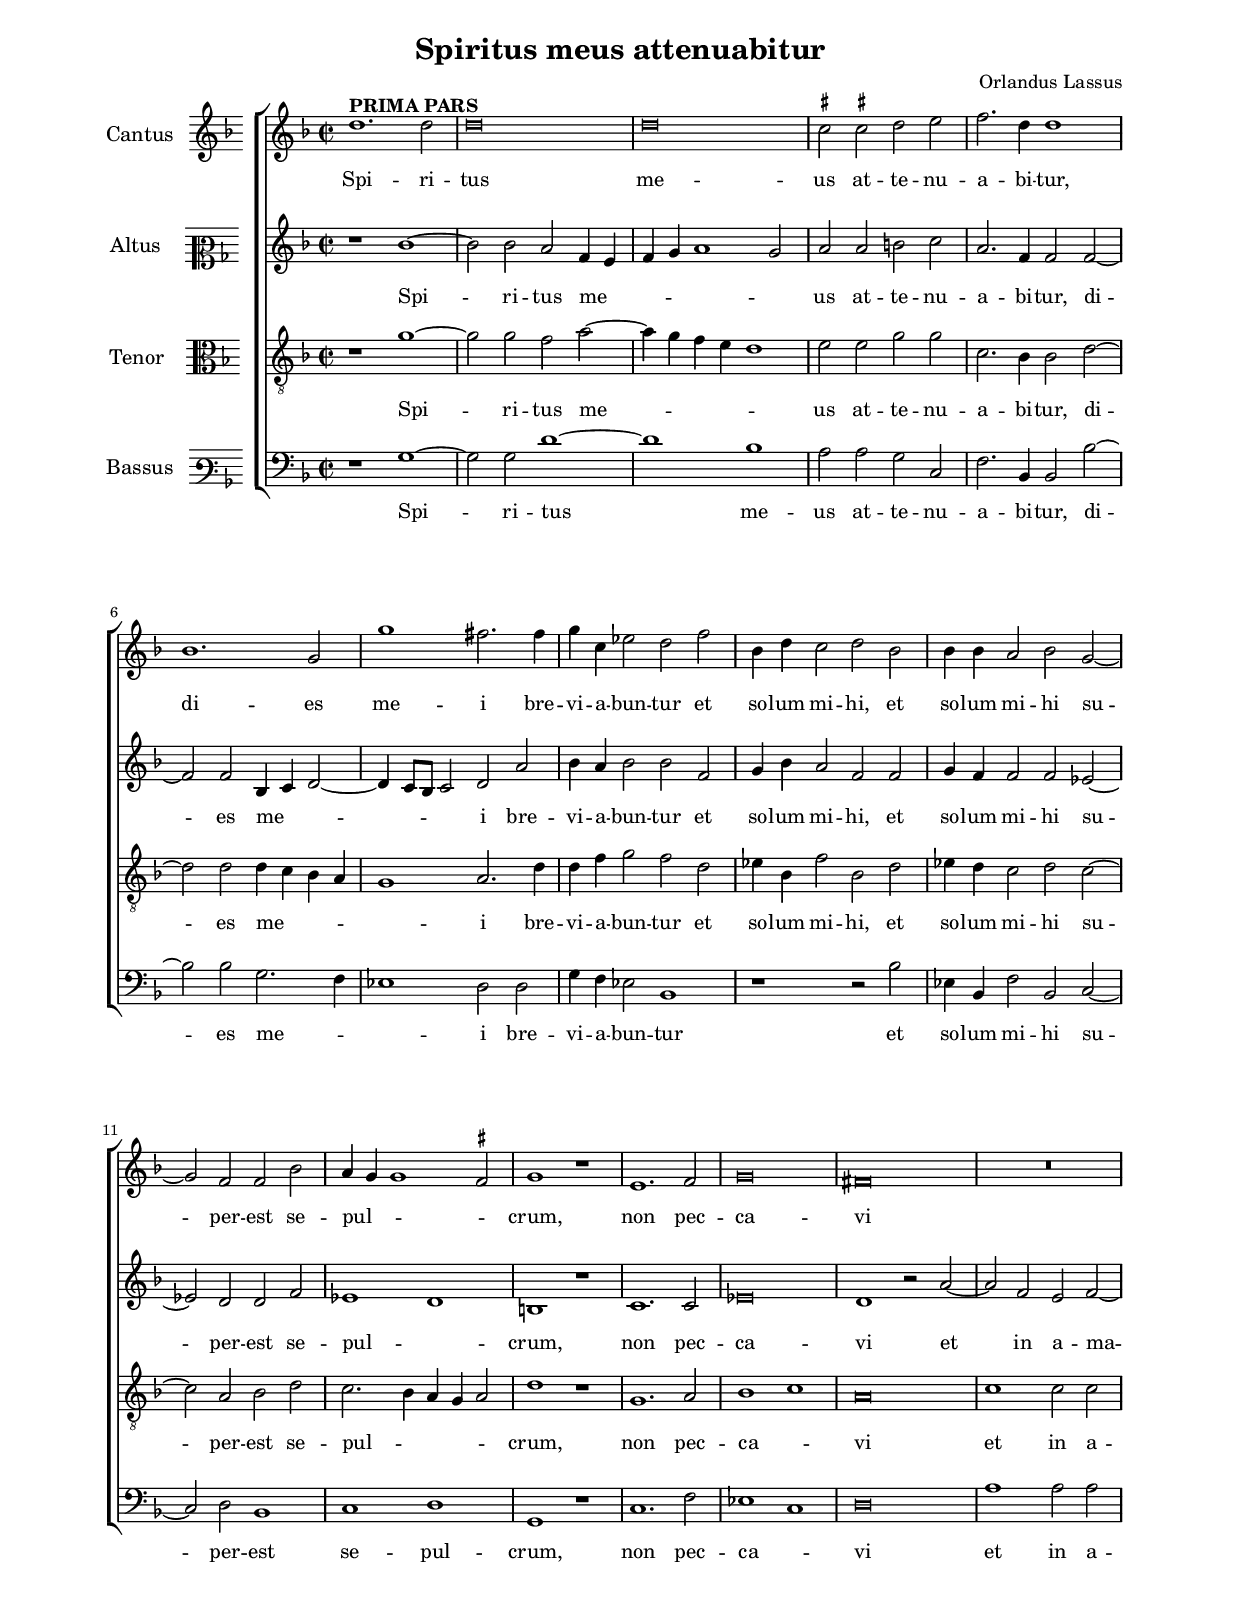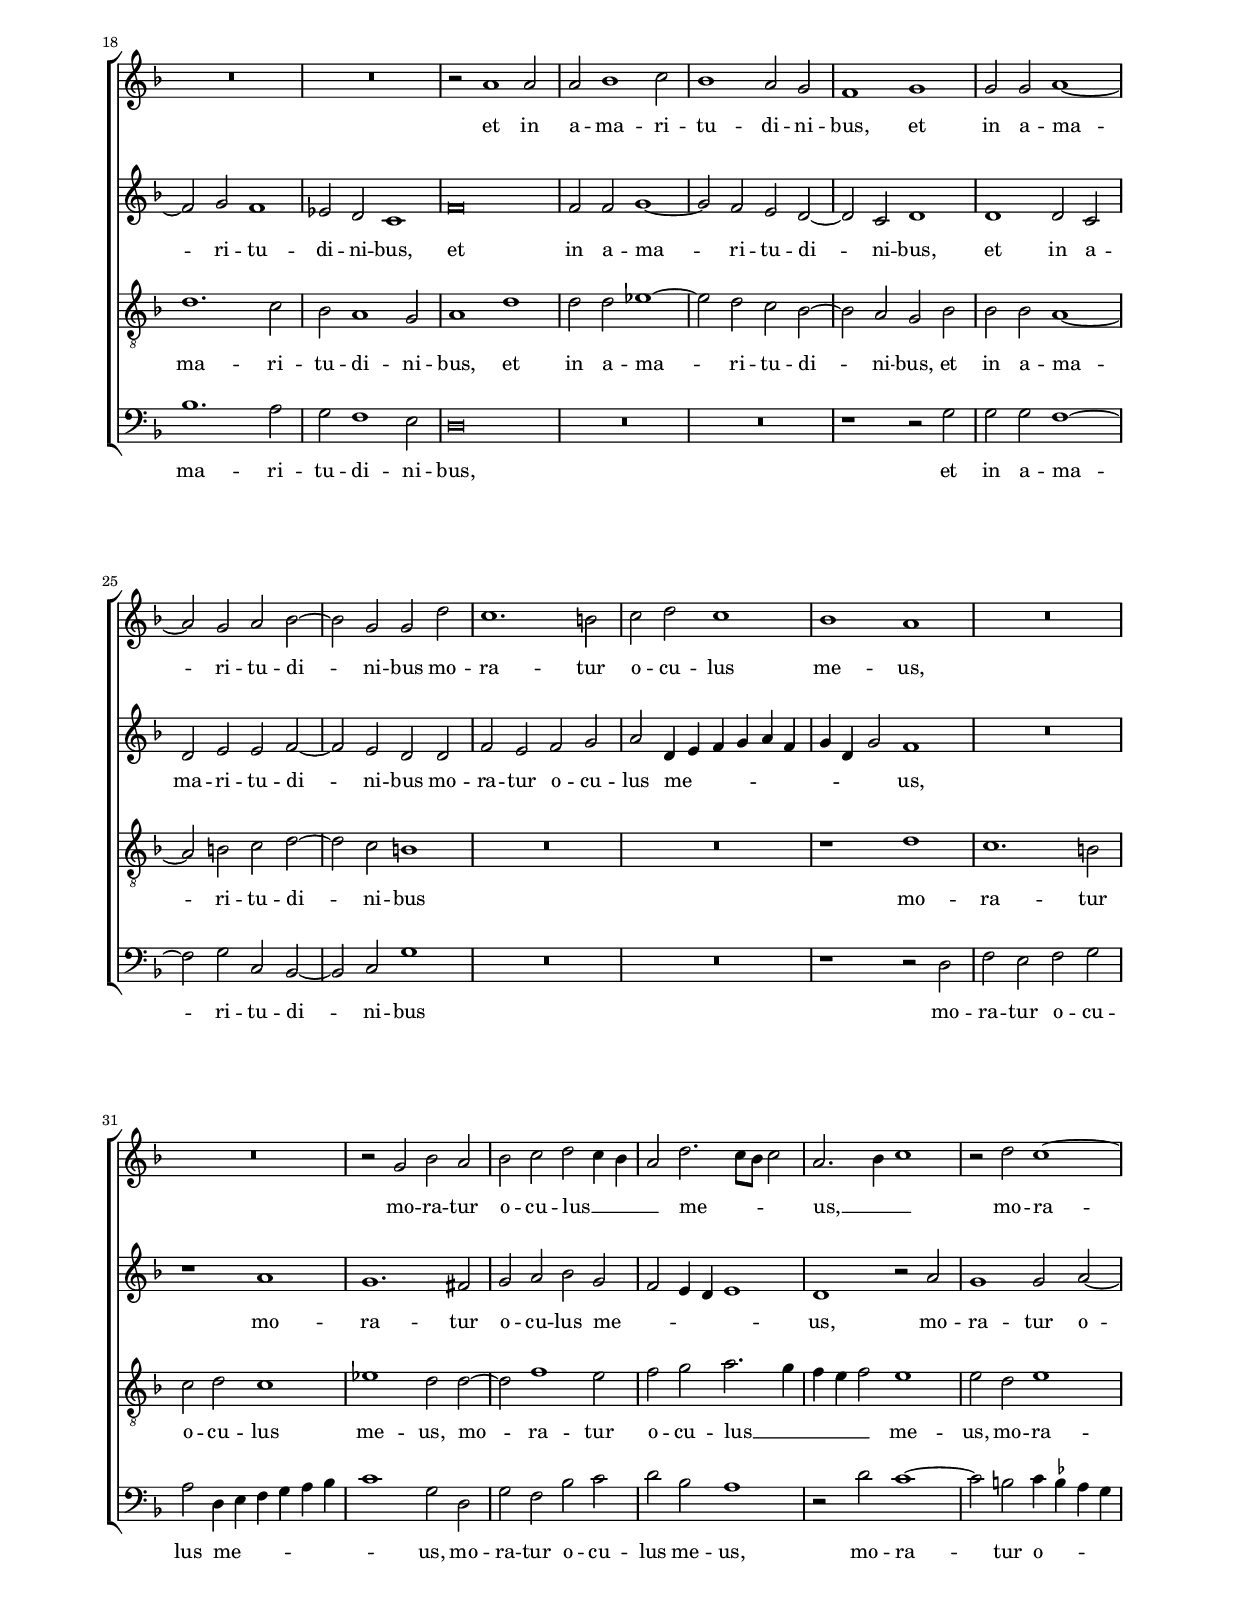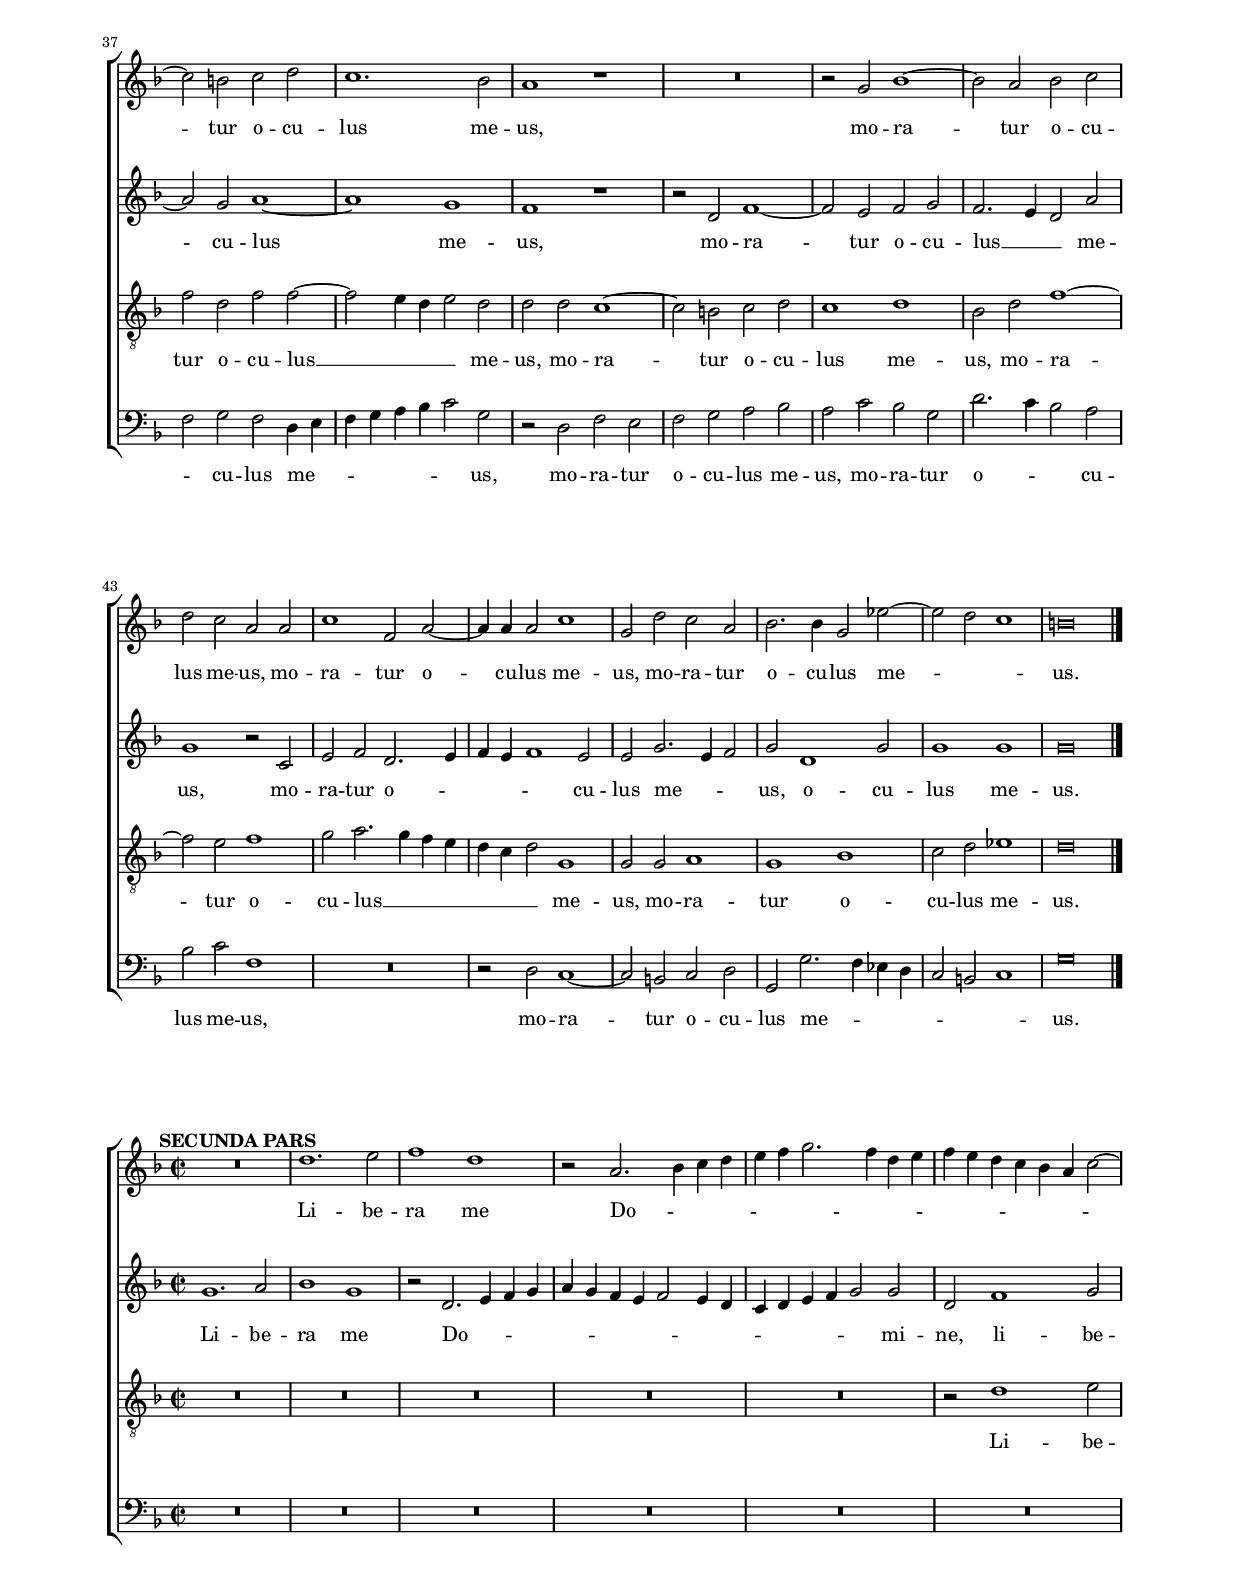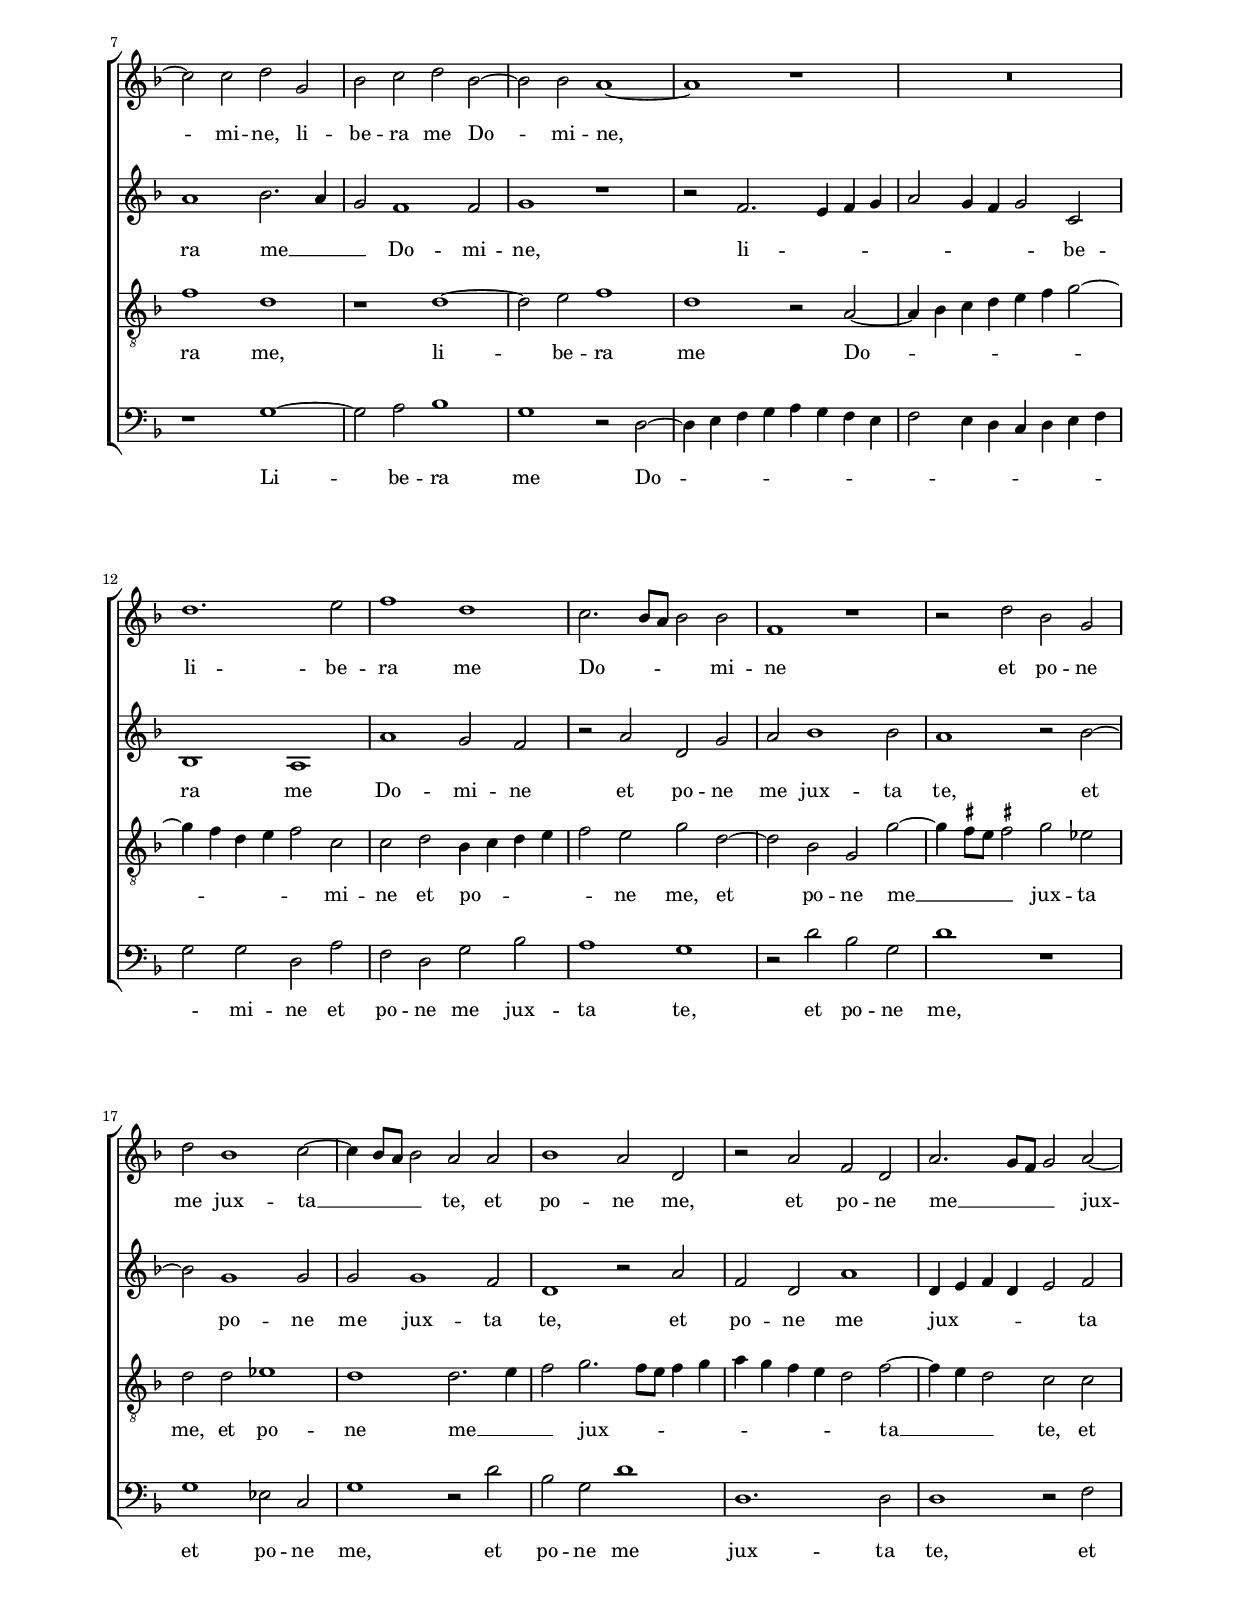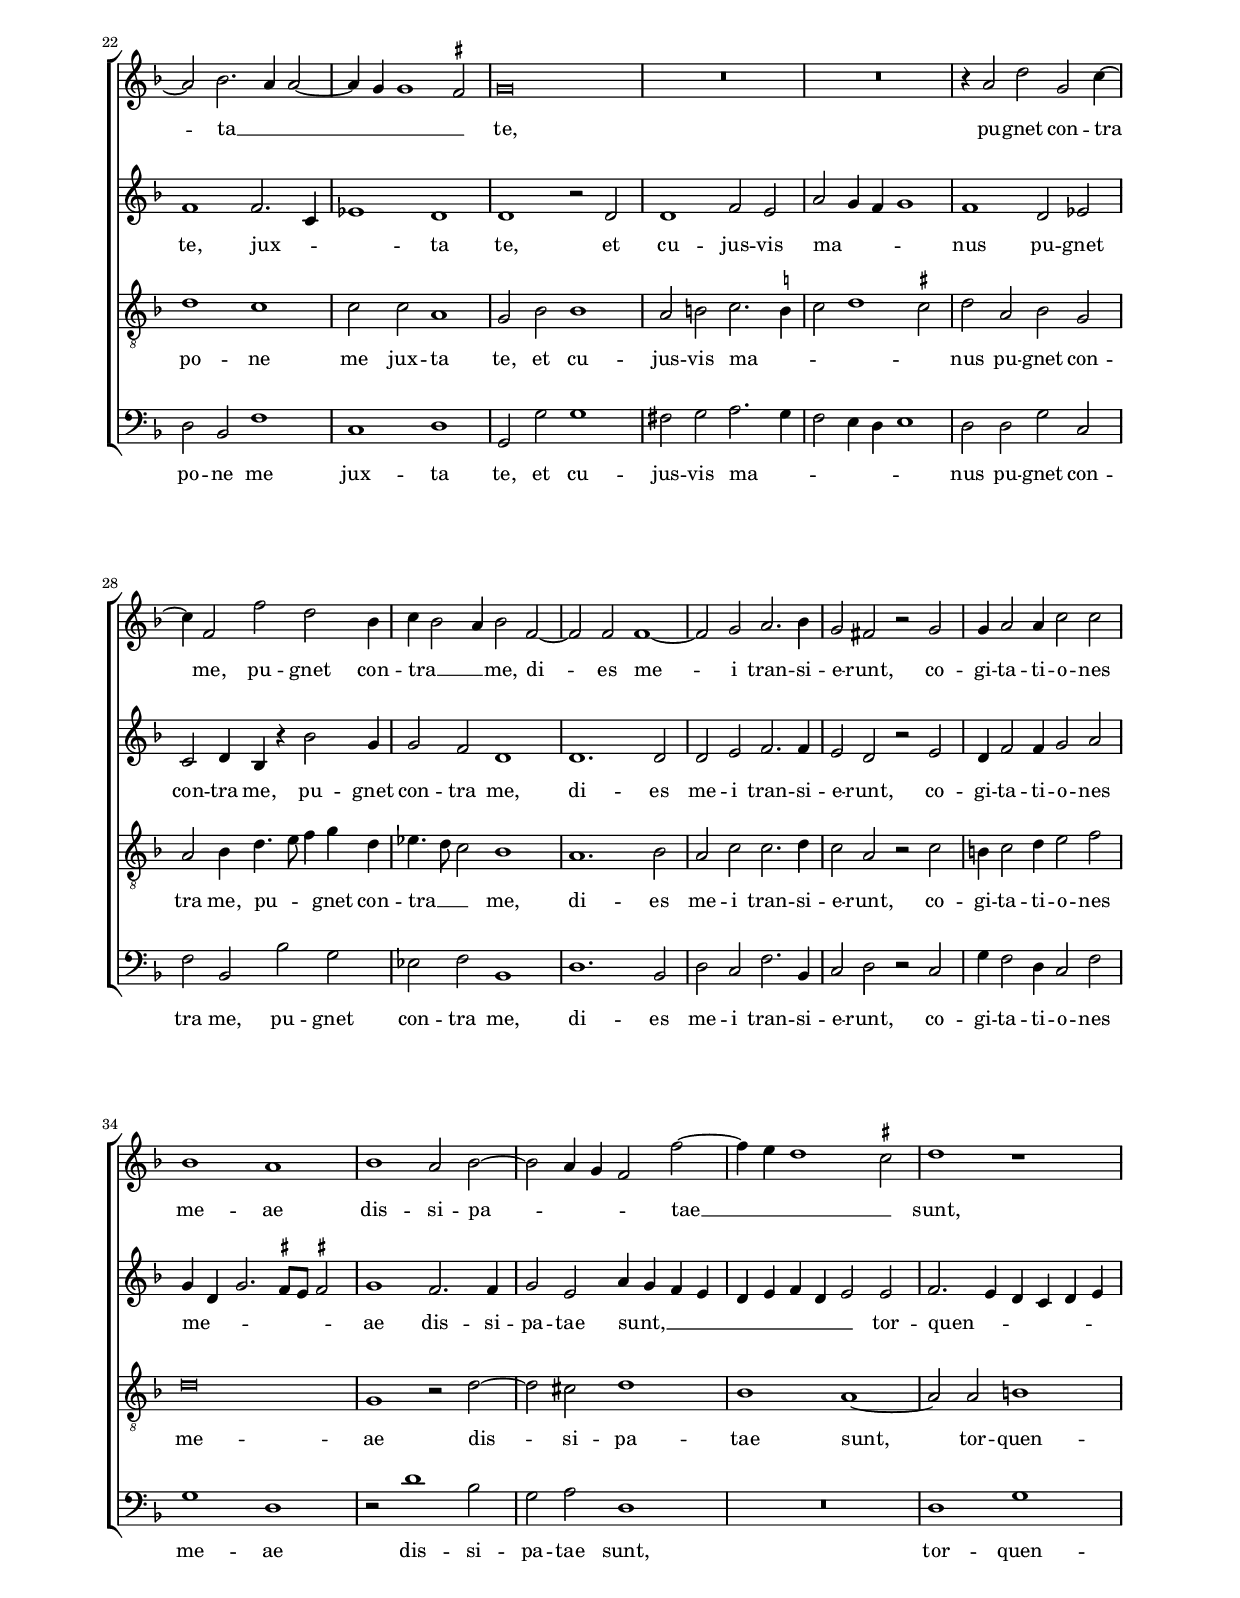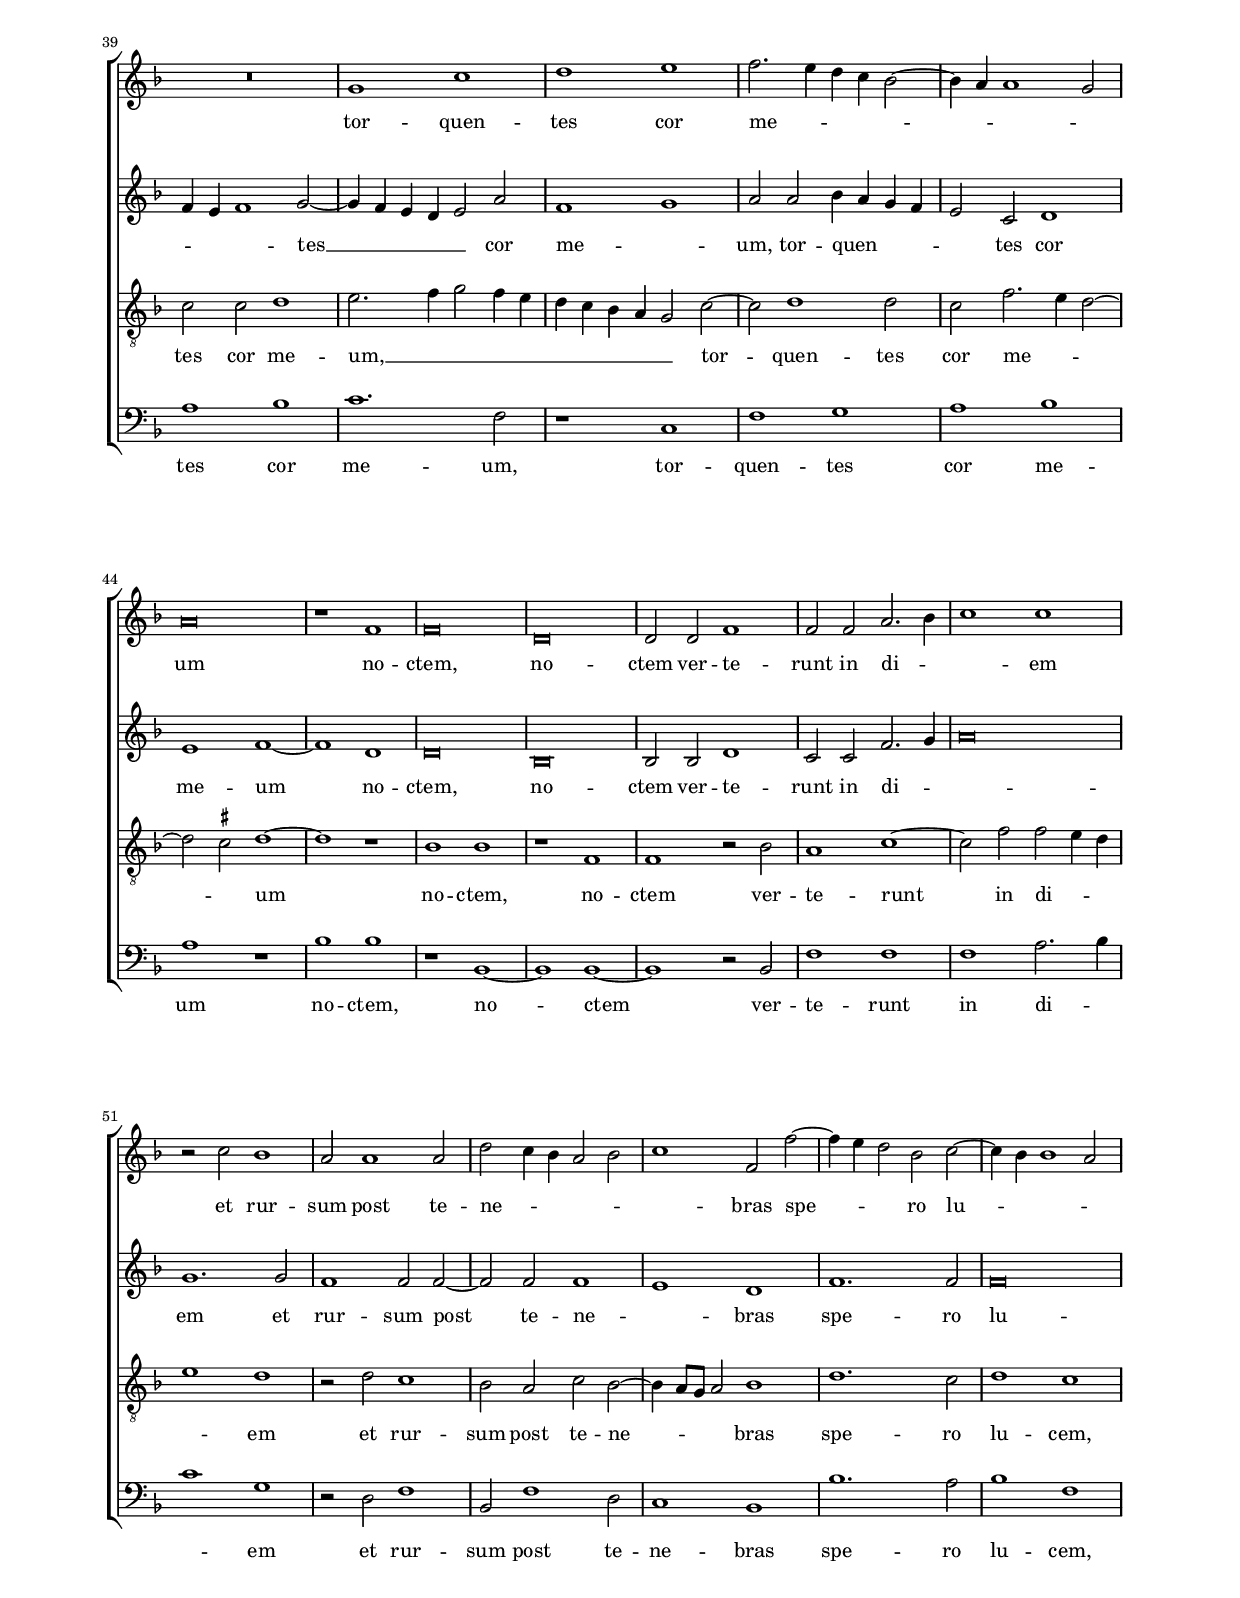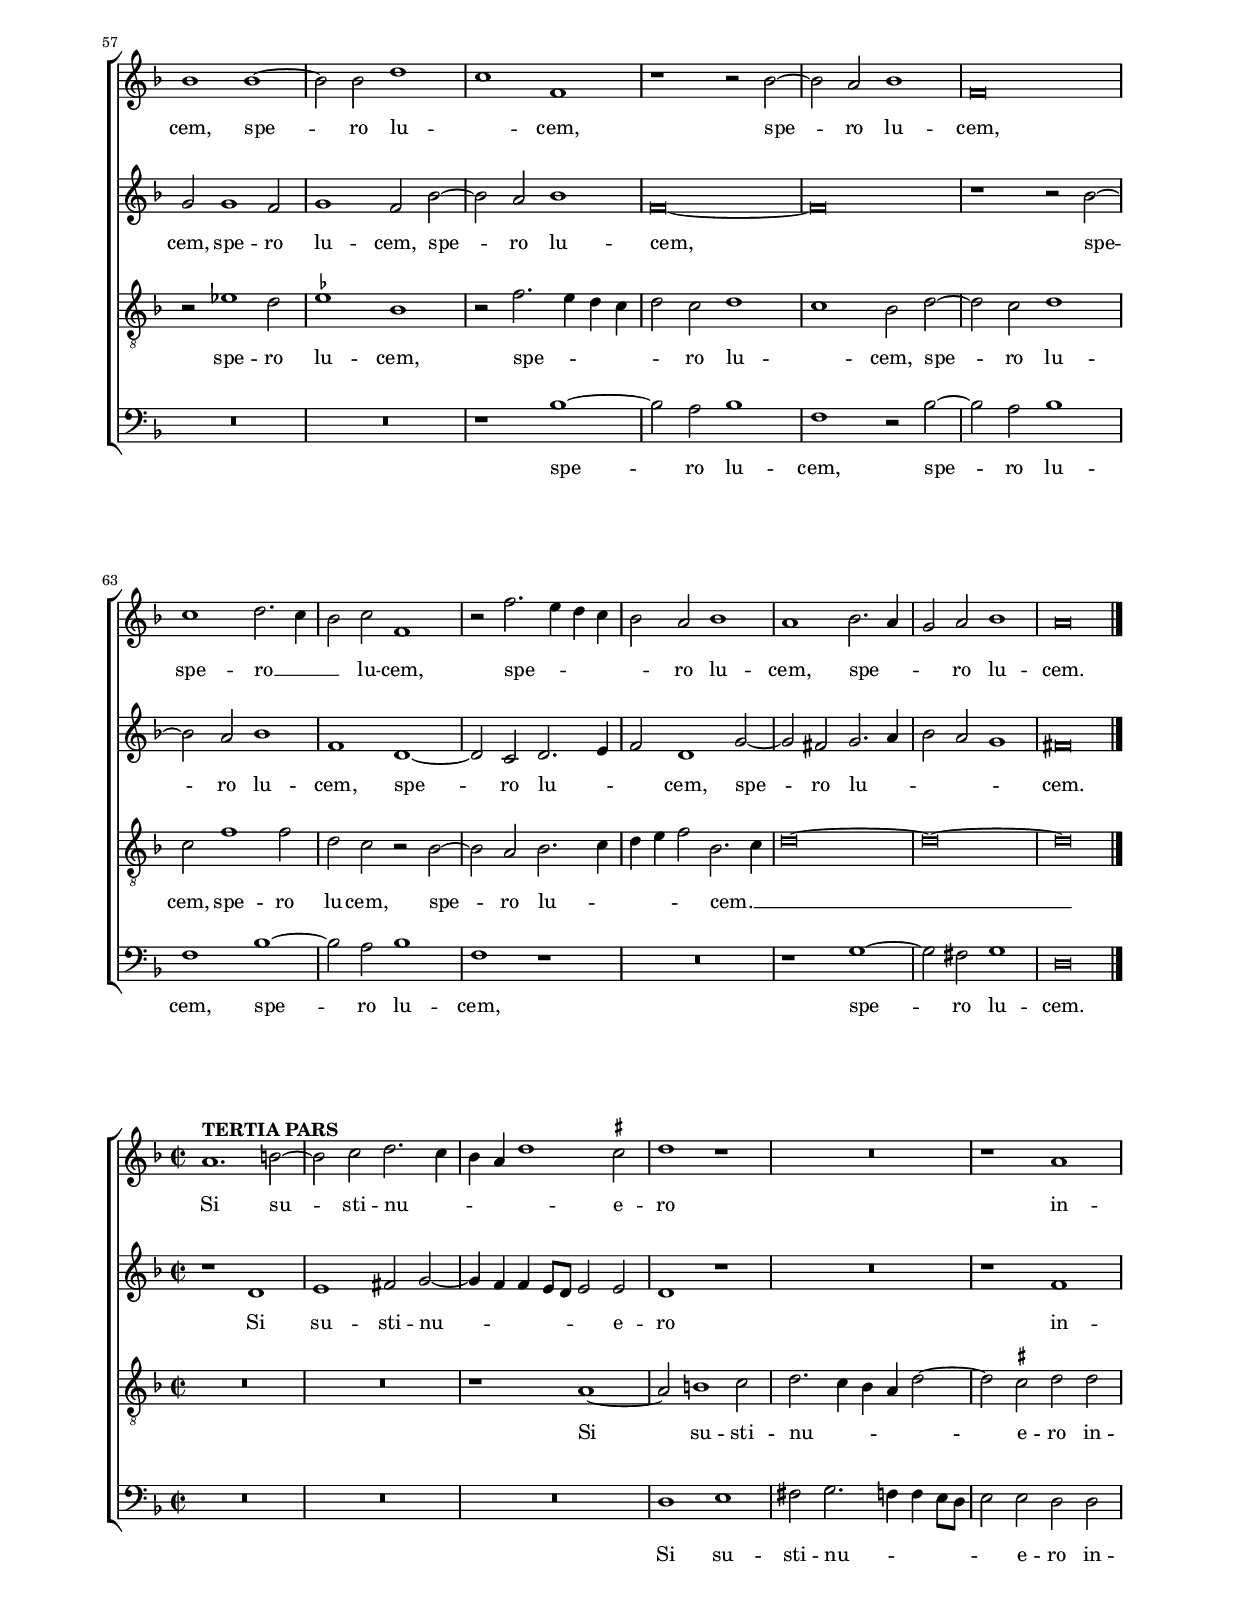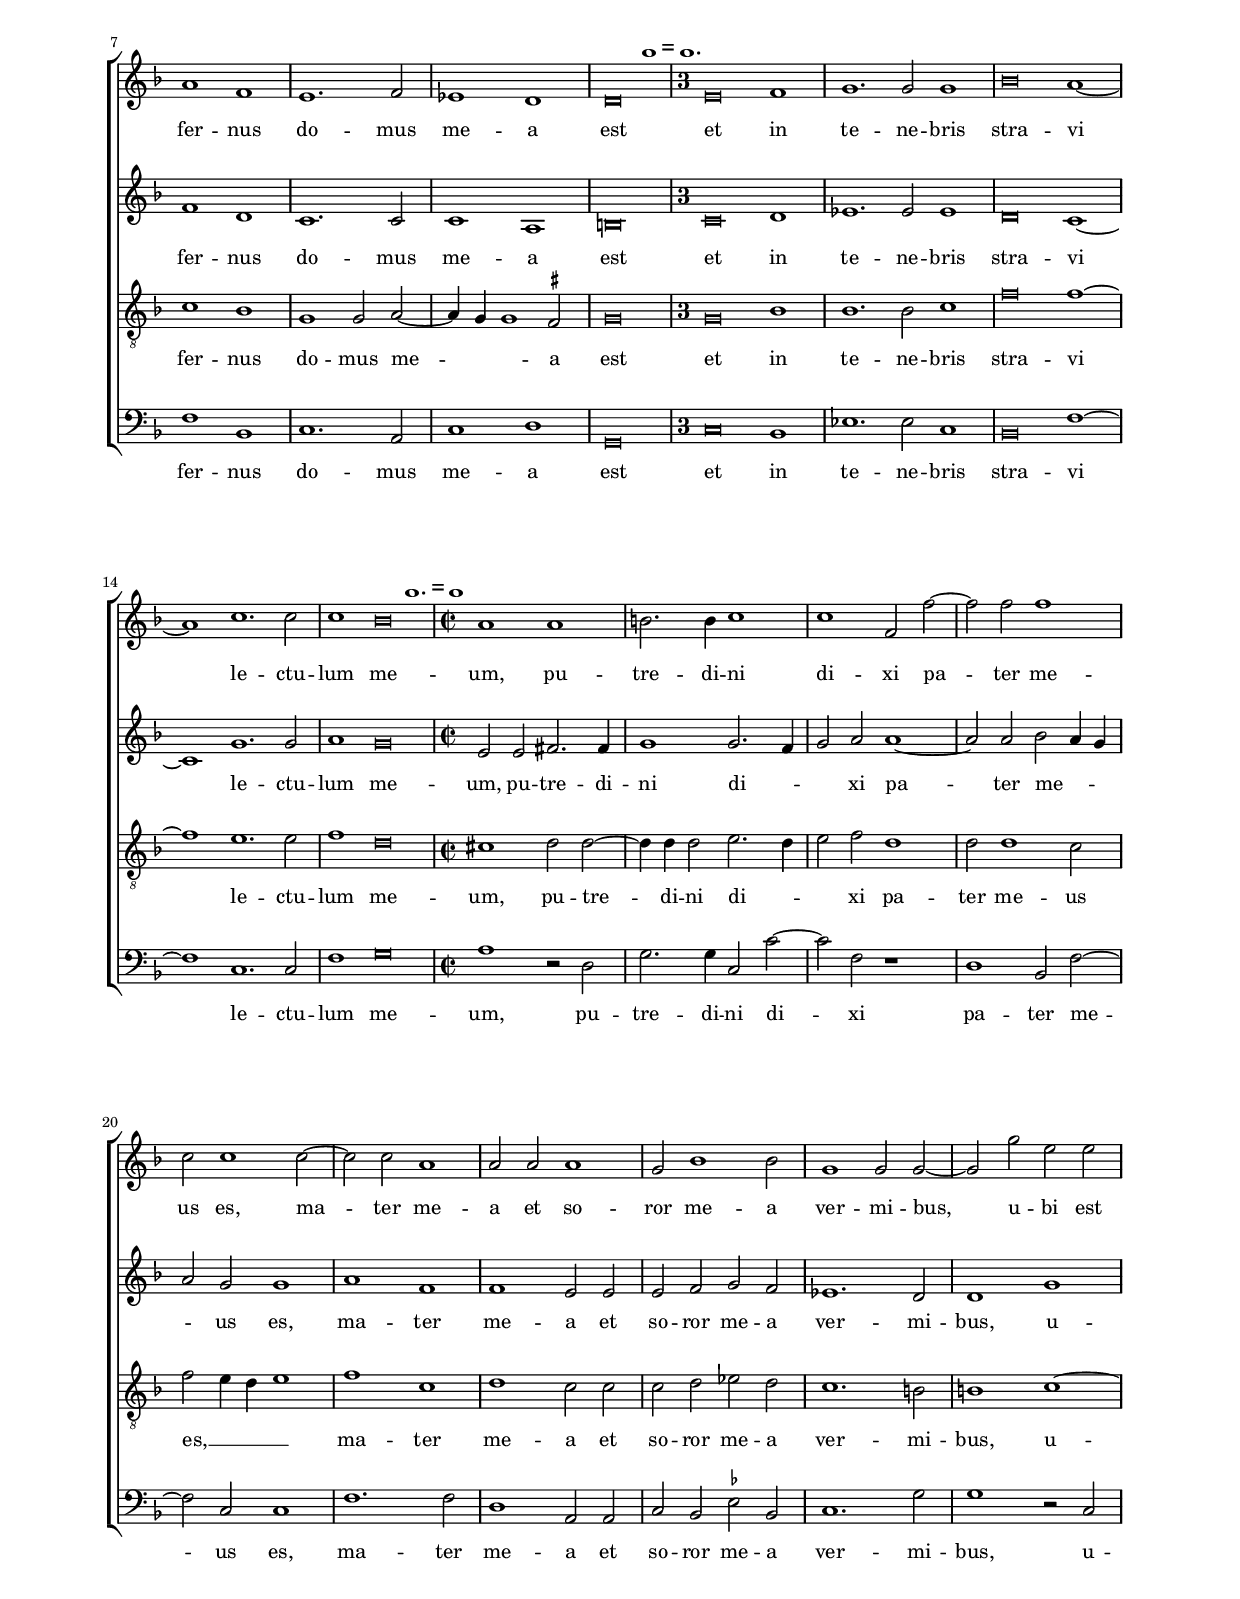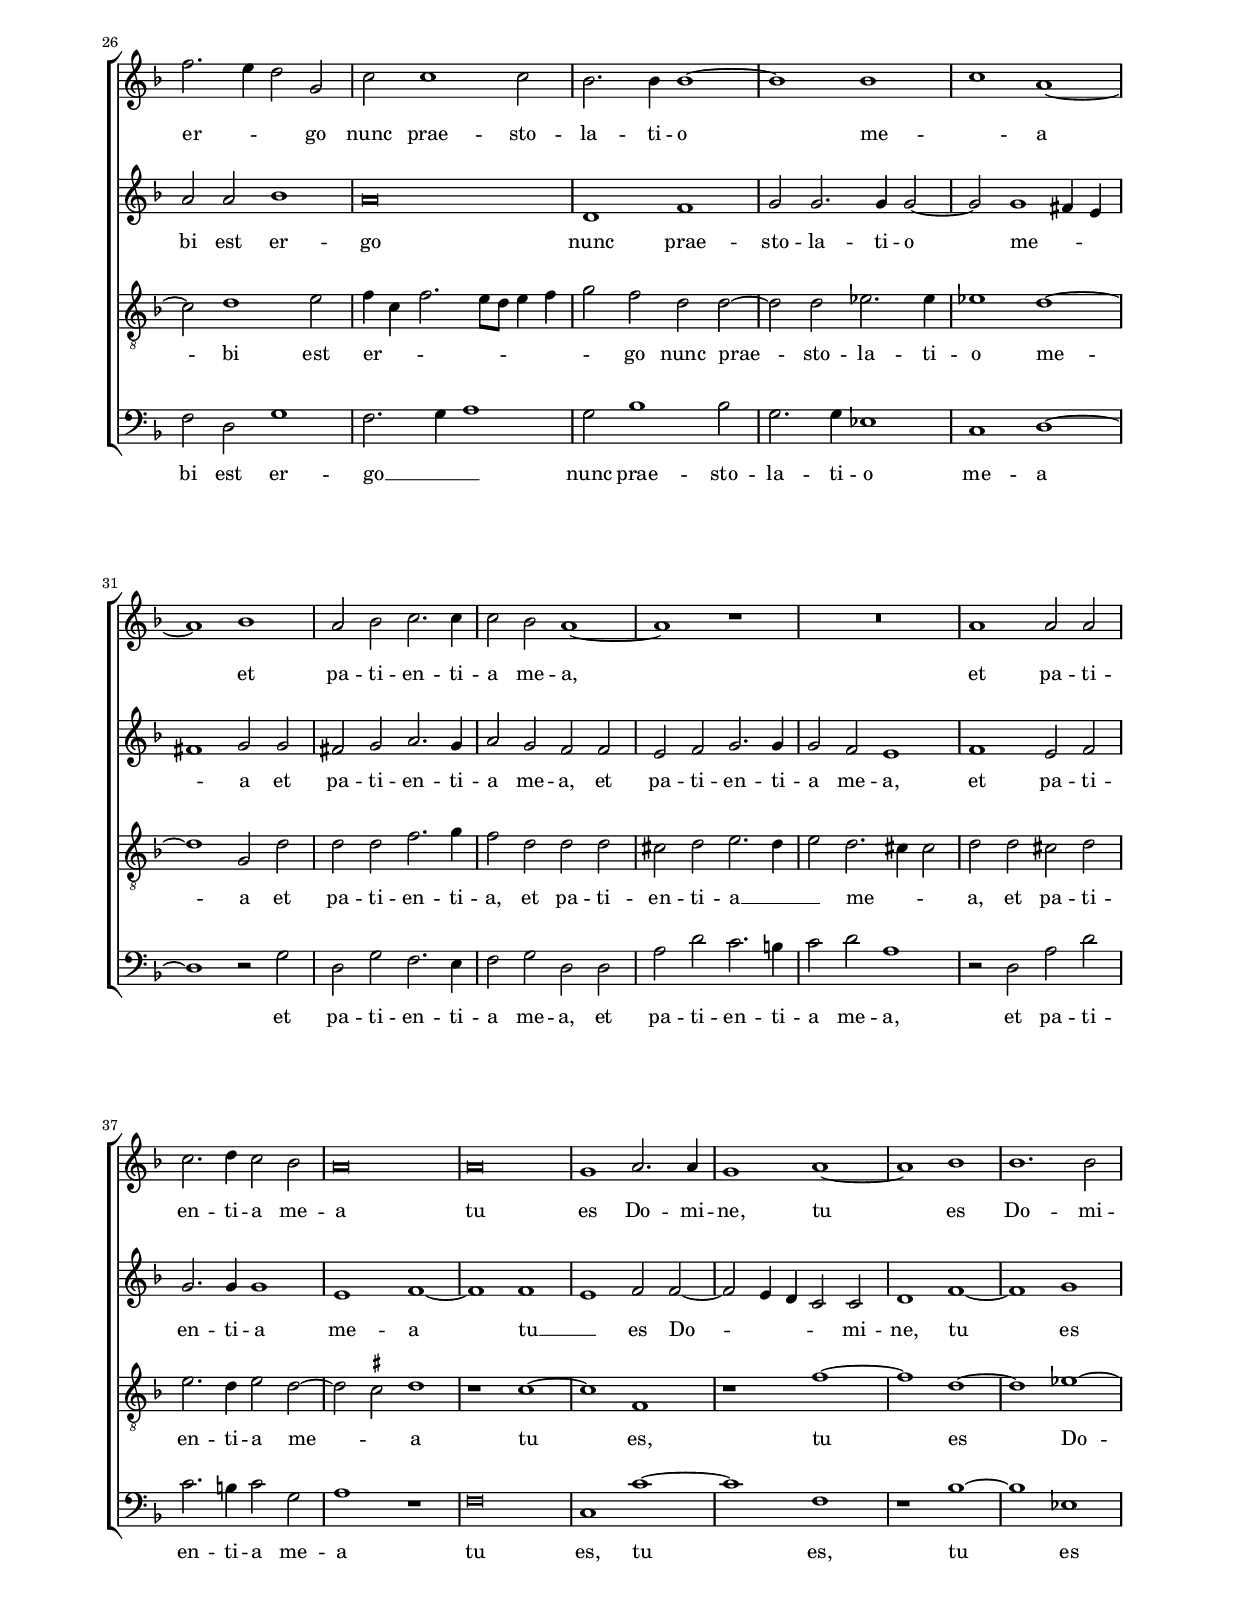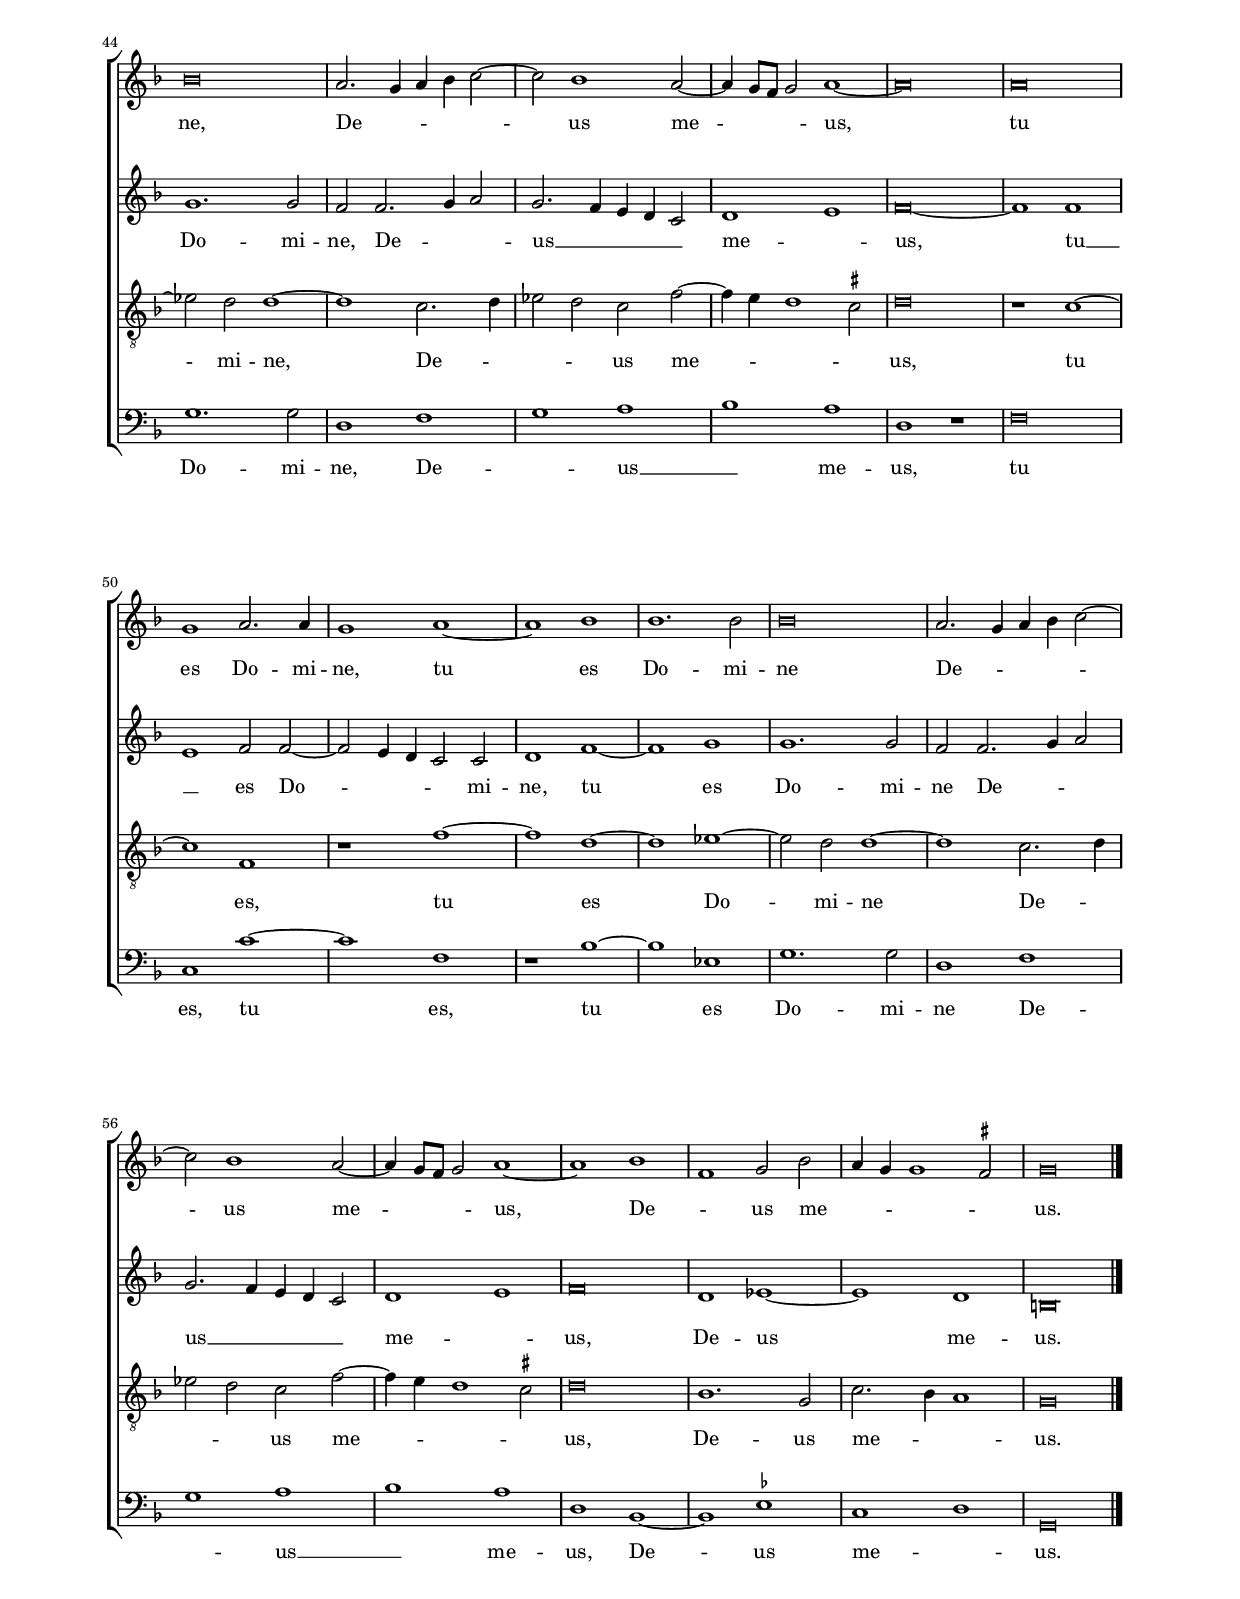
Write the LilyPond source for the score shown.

\header
{
  title="Spiritus meus attenuabitur"
  composer="Orlandus Lassus"
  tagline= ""
}

\version "2.18.2"
\include "deutsch.ly"
#(set-global-staff-size 16)
% #(set-default-paper-size "letter")
#(ly:set-option 'point-and-click #f)


	ficta = { \once \set suggestAccidentals = ##t }
	
	forget = #(define-music-function (parser location music) (ly:music?) #{
		\accidentalStyle forget
		$music
		\accidentalStyle default
		#})

	m = \melisma
	me = \melismaEnd


\paper
	{
	top-margin = 1.8 \cm
	bottom-margin = 1.8 \cm
	left-margin = 2 \cm
	right-margin = 2 \cm
	ragged-bottom = ##f
	ragged-last-bottom = ##f
	print-page-number = ##f
	score-system-spacing = #'((basic-distance . 20) (minimum-distance . 14) (padding . 8) (strechability . 50))
	system-system-spacing = #'((basic-distance . 20) (minimum-distance . 14) (padding . 8) (strechability . 50))
	systems-per-page = 3
        page-count = 10
%	min-systems-per-page = 3
	}

global = {
	\key f \major
	\time 2/2 \set Score.measureLength = #(ly:make-moment 2/1)
        \skip 1*98 \bar "|."
	}
	

incipitcantus = \markup { \score {
	{
	\set Staff.instrumentName = \markup { \fontsize #1 "Cantus" }
	\key f \major
	\clef violin
	s4 \bar ""
	}
	\layout  {
	raggedright = ##t
	indent = 1.6 \cm
	line-width = 2.2\cm
	\context { \Staff \remove Time_signature_engraver }
	\override Staff.Clef.Y-extent = #'(0 . 0)
	}} \hspace #1 }
      
      
incipitaltus = \markup { \score {
	{
	\set Staff.instrumentName = \markup { \fontsize #1 "Altus" }
	\key f \major
	\clef mezzosoprano
	s4 \bar ""
	}
	\layout  {
	raggedright = ##t
	indent = 1.6 \cm
	line-width = 2.2\cm
	\context { \Staff \remove Time_signature_engraver }
	\override Staff.Clef.Y-extent = #'(0 . 0)
	}} \hspace #1 }


incipittenor = \markup { \score {
	{
	\set Staff.instrumentName = \markup { \fontsize #1 "Tenor" }
	\key f \major
	\clef alto
	s4 \bar ""
	}
	\layout  {
	raggedright = ##t
	indent = 1.6 \cm
	line-width = 2.2\cm
	\context { \Staff \remove Time_signature_engraver }
	\override Staff.Clef.Y-extent = #'(0 . 0)
	}} \hspace #1 }
      
      
incipitbassus = \markup { \score {
	{
	\set Staff.instrumentName = \markup { \fontsize #1 "Bassus" }
	\key f \major
	\clef varbaritone
	s4 \bar ""
	}
	\layout  {
	raggedright = ##t
	indent = 1.6 \cm
	line-width = 2.2\cm
	\context { \Staff \remove Time_signature_engraver }
	\override Staff.Clef.Y-extent = #'(0 . 0)
	}} \hspace #1 }


cantus =  \relative c''
	{
	d1. ^\markup { \left-align \bold "PRIMA PARS" } d2
	d\breve
	d\breve
	\ficta cis2 \ficta cis! d e
%5
	f2. d4 d1 |
	b1. g2
	g'1 fis2. fis4
	g4 c, es2 d f
	b,4 d c2 d b
%10
	b4 b a2 b g~ |
	g2 f f b
	a4 g g1 \ficta fis2
	g1 r
	e1. f2
%15
	g\breve |
	fis\breve
	R\breve
	R\breve
	R\breve
%20
	r2 a1 a2 |
	a2 b1 c2
	b1 a2 g
	f1 g
	g2 g a1~
%25
	a2 g a2 b~ |
	b2 g g d'
	c1. h2
	c2 d c1
	b1 a
%30
	R\breve |
	R\breve
	r2 g b a
	b2 c d c4 b
	a2 d2. c8 b c2
%35
	a2. b4 c1 |
	r2 d c1~
	c2 h c d
	c1. b2
	a1 r
%40
	R\breve |
	r2 g b1~
	b2 a b c
	d2 c a a
	c1 f,2 a~
%45
	a4 a a2 c1 |
	g2 d' c a
	b2. b4 g2 es'~
	es2 d c1
	h\breve |
	}


altus =  \relative c'
        {
	r1 b'~
	b2 b a f4 e
	f4 g a1 g2
	a2 a h c
%5
	a2. f4 f2 f~ |
	f2 f b,4 c d2~
	d4 c8 b c2 d a'
	b4 a b2 b f
	g4 b a2 f f
%10
	g4 f f2 f es~ |
	es2 d d f
	es1 d
	h1 r
	c1. c2
%15
	es\breve |
	d1 r2 a'~
	a2 f e f~
	f2 g f1
	es2 d c1
%20
	f\breve |
	f2 f g1~
	g2 f e d~
	d2 c d1
	d1 d2 c
%25
	d2 e e f~ |
	f2 e d d
	f2 e f g
	a2 d,4 e f g a f
	g4 d g2 f1
%30
	R\breve |
	r1 a
	g1. fis2
	g2 a b g
	f2 e4 d e1
%35
	d1 r2 a' |
	g1 g2 a~
	a2 g a1~
	a1 g
	f1 r
%40
	r2 d f1~ |
	f2 e f g
	f2. e4 d2 a'
	g1 r2 c,
	e2 f d2. e4
%45
	f4 e f1 e2 |
	e2 g2. e4 f2
	g2 d1 g2
	g1 g
	g\breve |
	}


tenor =  \relative c'
	{
	r1 g'~
	g2 g f a~
	a4 g f e d1
	e2 e g g
%5
	c,2. b4 b2 d~ |
	d2 d d4 c b a
	g1 a2. d4
	d4 f g2 f d
	es4 b f'2 b, d
%10
	es4 d c2 d c~ |
	c2 a b d
	c2. b4 a g a2
	d1 r
	g,1. a2
%15
	b1 c |
	a\breve
	c1 c2 c
	d1. c2
	b2 a1 g2
%20
	a1 d |
	d2 d es1~
	es2 d c b~
	b2 a g b
	b2 b a1~
%25
	a2 h c d~ |
	d2 c h1
	R\breve
	R\breve
	r1 d
%30
	c1. h2 |
	c2 d c1
	es1 d2 d~
	d2 f1 e2
	f2 g a2. g4
%35
	f4 e f2 e1 |
	e2 d e1
	f2 d f f~
	f2 e4 d e2 d
	d2 d c1~
%40
	c2 h c d |
	c1 d
	b2 d f1~
	f2 e f1
	g2 a2. g4 f e
%45
	d4 c d2 g,1 |
	g2 g a1
	g1 b
	c2 d es1
	d\breve |
	}


bassus  =  \relative c
	{
	r1 g'~
	g2 g d'1~
	d1 b
	a2 a g c,
%5
	f2. b,4 b2 b'~ |
	b2 b g2. f4
	es1 d2 d
	g4 f es2 b1
	r1 r2 b'
%10
	es,4 b f'2 b, c~ |
	c2 d b1
	c1 d
	g,1 r
	c1. f2
%15
	es1 c |
	d\breve
	a'1 a2 a
	b1. a2
	g2 f1 e2
%20
	d\breve |
	R\breve
	R\breve
	r1 r2 g
	g2 g f1~
%25
	f2 g c, b~ |
	b2 c g'1
	R\breve
	R\breve
	r1 r2 d
%30
	f2 e f g |
	a2 d,4 e f g a b
	c1 g2 d
	g2 f b c
	d2 b a1
%35
	r2 d c1~ |
	c2 h c4 \ficta b a g
	f2 g f d4 e
	f4 g a b c2 g
	r2 d f e
%40
	f2 g a b |
	a2 c b g
	d'2. c4 b2 a
	b2 c f,1
	R\breve
%45
	r2 d c1~ |
	c2 h c d
	g,2 g'2. f4 es d
	c2 h c1
	g'\breve |
	}


lyricscantus = \lyricmode {
	Spi -- ri -- tus me -- us at -- te -- nu -- a -- bi -- tur,
        di -- es me -- i bre -- vi -- a -- bun -- tur
        et so -- lum mi -- hi,
        et so -- lum mi -- hi
        su -- per -- est se -- pul -- _ _ _ crum,
        non pec -- ca -- vi
        et in a -- ma -- ri -- tu -- di -- ni -- bus,
        et in a -- ma -- ri -- tu -- di -- ni -- bus
        mo -- ra -- tur o -- cu -- lus me -- us,
        mo -- ra -- tur o -- cu -- lus __ _ _ _ me -- _ _ _ us, __ _ _
        mo -- ra -- tur o -- cu -- lus me -- us,
        mo -- ra -- tur o -- cu -- lus me -- us,
        mo -- ra -- tur o -- cu -- lus me -- us,
        mo -- ra -- tur o -- cu -- lus me -- _ _ us.
	}


lyricsaltus = \lyricmode {
	Spi -- ri -- tus me -- _ _ _ _ _ us at -- te -- nu -- a -- bi -- tur,
        di -- es me -- _ _ _ _ _ i bre -- vi -- a -- bun -- tur
        et so -- lum mi -- hi,
        et so -- lum mi -- hi
        su -- per -- est se -- pul -- _ crum,
        non pec -- ca -- vi
        et in a -- ma -- ri -- tu -- di -- ni -- bus,
        et in a -- ma -- ri -- tu -- di -- ni -- bus,
        et in a -- ma -- ri -- tu -- di -- ni -- bus
        mo -- ra -- tur o -- cu -- lus me -- _ _ _ _ _ _ _ _ us,
        mo -- ra -- tur o -- cu -- lus me -- _ _ _ _ us,
        mo -- ra -- tur o -- cu -- lus me -- us,
        mo -- ra -- tur o -- cu -- lus __ _ _ me -- us,
        mo -- ra -- tur o -- _ _ _ _ cu -- lus me -- _ _ us,
        o -- cu -- lus me -- us.
	}


lyricstenor = \lyricmode {
	Spi -- ri -- tus me -- _ _ _ _ us at -- te -- nu -- a -- bi -- tur,
        di -- es me -- _ _ _ _ i bre -- vi -- a -- bun -- tur
        et so -- lum mi -- hi,
        et so -- lum mi -- hi
        su -- per -- est se -- pul -- _ _ _ _ crum,
        non pec -- ca -- _ vi
        et in a -- ma -- ri -- tu -- di -- ni -- bus,
        et in a -- ma -- ri -- tu -- di -- ni -- bus,
        et in a -- ma -- ri -- tu -- di -- ni -- bus
        mo -- ra -- tur o -- cu -- lus me -- us,
        mo -- ra -- tur o -- cu -- lus __ _ _ _ _ me -- us,
        mo -- ra -- tur o -- cu -- lus __ _ _ _ me -- us,
        mo -- ra -- tur o -- cu -- lus me -- us,
        mo -- ra -- tur o -- cu -- lus __ _ _ _ _ _ _ me -- us,
        mo -- ra -- tur o -- cu -- lus me -- us.
	}


lyricsbassus = \lyricmode {
	Spi -- ri -- tus me -- us at -- te -- nu -- a -- bi -- tur,
        di -- es me -- _ _ i bre -- vi -- a -- bun -- tur
        et so -- lum mi -- hi
        su -- per -- est se -- pul -- crum,
        non pec -- ca -- _ vi
        et in a -- ma -- ri -- tu -- di -- ni -- bus,
        et in a -- ma -- ri -- tu -- di -- ni -- bus
        mo -- ra -- tur o -- cu -- lus me -- _ _ _ _ _ _ us,
        mo -- ra -- tur o -- cu -- lus me -- us,
        mo -- ra -- tur o -- _ _ _ _ cu -- lus me -- _ _ _ _ _ _ us,
        mo -- ra -- tur o -- cu -- lus me -- us,
        mo -- ra -- tur o -- _ _ cu -- lus me -- us,
        mo -- ra -- tur o -- cu -- lus me -- _ _ _ _ _ _ us.
	}


\score
{  
  % \transpose {
	\new ChoirStaff \with { \override StaffGrouper.staff-staff-spacing.basic-distance = #13 }
	<<


	\new Staff << \global
	\new Voice="v1" {
		\set Staff.instrumentName=\incipitcantus
        %       \set Staff.instrumentName="S"
		\set Staff.midiInstrument = "reed organ"
		\clef violin
		\cantus }
	\new Lyrics \lyricsto "v1" {\lyricscantus }
	>>


	\new Staff << \global
	\new Voice="v2" {
		\set Staff.instrumentName=\incipitaltus
        %       \set Staff.instrumentName="A"
		\set Staff.midiInstrument = "reed organ"
		\clef violin 
		\altus}
	\new Lyrics \lyricsto "v2" {\lyricsaltus }
	>>


	\new Staff << \global
	\new Voice="v3" {
		\set Staff.instrumentName=\incipittenor
        %       \set Staff.instrumentName="T"
		\set Staff.midiInstrument = "reed organ"
		\clef "G_8"
		\tenor }
	\new Lyrics \lyricsto "v3" {\lyricstenor }
	>>


	\new Staff << \global
	\new Voice="v4" {
		\set Staff.instrumentName=\incipitbassus
        %       \set Staff.instrumentName="B"
		\set Staff.midiInstrument = "reed organ"
		\clef "bass" 
		\bassus }
	\new Lyrics \lyricsto "v4" {\lyricsbassus}
	>>

	>>
	% } % transpose

	\layout
	{
	indent = 2.5 \cm
	\context { \Lyrics \override VerticalAxisGroup.nonstaff-relatedstaff-spacing.padding = #2 }
%	\context { \Lyrics \override LyricText.font-size = #1 }
	\context { \Staff \override TimeSignature.break-visibility = #end-of-line-invisible }
%	\context { \Staff \override InstrumentName.X-offset = #'-25 }
%	\context { \Voice \override Slur.transparent = ##t }
%	\context { \Voice \override AccidentalSuggestion.avoid-slur = #'ignore }
%	\context { \Voice \override AccidentalSuggestion.outside-staff-priority = ##f }
	\context { \Score \override BarNumber.padding = #2 }
	\context { \Voice \override NoteHead.style = #'baroque }
	}

\midi
	{
    	\tempo 2 = 90
	}

}

%%%%%%%%%%%%%%%%%%%%  SECUNDA PARS


global = {
	\key f \major
	\time 2/2 \set Score.measureLength = #(ly:make-moment 2/1)
        \skip 1*138 \bar "|."
	}


cantus =  \relative c''
	{
	R\breve^\markup { \left-align \bold "SECUNDA PARS" }
	d1. e2
	f1 d
	r2 a2. b4 c d
%5
	e4 f g2. f4 d e |
	f4 e d c b a c2~
	c2 c d g,
	b2 c d b~
	b2 b a1~
%10
	a1 r |
	R\breve
	d1. e2
	f1 d
	c2. b8 a b2 b
%15
	f1 r |
	r2 d' b g
	d'2 b1 c2~
	c4 b8 a b2 a a
	b1 a2 d,
%20
        r2 a' f d |
	a'2. g8 f g2 a~
	a2 b2. a4 a2~
	a4 g g1 \ficta fis2
	g\breve
%25
	R\breve |
	R\breve
	r4 a2 d g, c4~
	c4 f,2 f' d b4
	c4 b2 a4 b2 f~
%30
	f2 f f1~ |
	f2 g a2. b4
	g2 fis r g
	g4 a2 a4 c2 c
	b1 a
%35
	b1 a2 b~ |
	b2 a4 g f2 f'~
	f4 e d1 \ficta cis2
	d1 r
	R\breve
%40
	g,1 c |
	d1 e
	f2. e4 d c b2~
	b4 a a1 g2
	a\breve
%45
	r1 f |
	f\breve
	d\breve
	d2 d f1
	f2 f a2. b4
%50
	c1 c |
	r2 c b1
	a2 a1 a2
	d2 c4 b a2 b
	c1 f,2 f'~
%55
	f4 e d2 b c~ |
	c4 b b1 a2
	b1 b~
	b2 b d1
	c f,
%60
	r1 r2 b~ |
	b2 a b1
	f\breve
	c'1 d2. c4
	b2 c f,1
%65
	r2 f'2. e4 d c |
	b2 a b1
	a1 b2. a4
	g2 a b1
	a\breve |
	}


altus =  \relative c'
        {
	g'1. a2
	b1 g
	r2 d2. e4 f g
	a4 g f e f2 e4 d
%5
	c4 d e f g2 g |
	d2 f1 g2
	a1 b2. a4
	g2 f1 f2
	g1 r
%10
	r2 f2. e4 f g |
	a2 g4 f g2 c,
	b1 a
	a'1 g2 f
	r2 a d, g
%15
	a2 b1 b2 |
	a1 r2 b~
	b2 g1 g2
	g2 g1 f2
	d1 r2 a'
%20
	f2 d a'1 |
	d,4 e f d e2 f
	f1 f2. c4
	es1 d
	d1 r2 d
%25
	d1 f2 e |
	a2 g4 f g1
	f1 d2 es
	c2 d4 b r4 b'2 g4
	g2 f d1
%30
	d1. d2 |
	d2 e f2. f4
	e2 d r e
	d4 f2 f4 g2 a
	g4 d g2. \ficta fis8 e \ficta fis!2
%35
	g1 f2. f4 |
	g2 e a4 g f e
	d4 e f d e2 e
	f2. e4 d c d e
	f4 e f1 g2~
%40
	g4 f e d e2 a |
	f1 g
	a2 a b4 a g f
	e2 c d1
	e1 f~
%45
	f1 d |
	d\breve
	b\breve
	b2 b d1
	c2 c f2. g4
%50
	a\breve |
	g1. g2
	f1 f2 f~
	f2 f f1
	e1 d
%55
	f1. f2 |
	f\breve
	g2 g1 f2
	g1 f2 b~
	b2 a b1
%60
	f\breve~ |
	f\breve
	r1 r2 b~
	b2 a b1
	f1 d~
%65
	d2 c d2. e4 |
	f2 d1 g2~
	g2 fis g2. a4
	b2 a g1
	fis\breve |
	}


tenor =  \relative c'
	{
	R\breve
	R\breve
	R\breve
	R\breve
%5
	R\breve |
	r2 d1 e2
	f1 d
	r1 d~
	d2 e f1
%10
	d1 r2 a~ |
	a4 b c d e f g2~
	g4 f d e f2 c
	c2 d b4 c d e
	f2 e g d~
%15
	d2 b g g'~ |
	g4 \ficta fis8 e \ficta fis!2 g2 es
	d2 d es1
	d1 d2. e4
	f2 g2. f8 e f4 g
%20
	a4 g f e d2 f~ |
	f4 e d2 c c
	d1 c
	c2 c a1
	g2 b b1
%25
	a2 h c2. \ficta h!4 |
	c2 d1 \ficta cis2
	d2 a b g
	a2 b4 d4. e8 f4 g d
	es4. d8 c2 b1
%30
	a1. b2 |
	a2 c c2. d4
	c2 a r c
	h4 c2 d4 e2 f
	d\breve
%35
	g,1 r2 d'~ |
	d2 cis d1
	b1 a~
	a2 a h1
	c2 c d1
%40
	e2. f4 g2 f4 e |
	d4 c b a g2 c~
	c2 d1 d2
	c2 f2. e4 d2~
	d2 \ficta cis d1~
%45
	d1 r |
	b1 b
	r1 f
	f1 r2 b
	a1 c~
%50
	c2 f f e4 d |
	e1 d
	r2 d c1
	b2 a c b~
	b4 a8 g a2 b1
%55
	d1. c2 |
	d1 c
	r2 es1 d2
	\ficta es1 b
	r2 f'2. e4 d c
%60
	d2 c d1 |
	c1 b2 d~
	d2 c d1
	c2 f1 f2
	d2 c r b~
%65
	b2 a b2. c4 |
	d4 e f2 b,2. c4
	d\breve~
	d\breve~
	d\breve |
	}


bassus  =  \relative c
	{
	R\breve
	R\breve
	R\breve
	R\breve
%5
	R\breve |
	R\breve
	r1 g'~
	g2 a b1
	g1 r2 d~
%10
	d4 e f g a g f e |
	f2 e4 d c d e f
	g2 g d a'
	f2 d g b
	a1 g
%15
	r2 d' b g |
	d'1 r
	g,1 es2 c
	g'1 r2 d'
	b2 g d'1
%20
	d,1. d2 |
	d1 r2 f
	d2 b f'1
	c1 d
	g,2 g' g1
%25
	fis2 g a2. g4 |
	f2 e4 d e1
	d2 d g c,
	f2 b, b' g
	es2 f b,1
%30
	d1. b2 |
	d2 c f2. b,4
	c2 d r c
	g'4 f2 d4 c2 f
	g1 d
%35
	r2 d'1 b2 |
	g2 a d,1
	R\breve
	d1 g
	a1 b
%40
	c1. f,2 |
	r1 c
	f1 g
	a1 b
	a1 r
%45
	b1 b |
	r1 b,~
	b1 b~
	b1 r2 b
	f'1 f
%50
        f1 a2. b4 |
	c1 g
	r2 d f1
	b,2 f'1 d2
	c1 b
%55
	b'1. a2 |
	b1 f
	R\breve
	R\breve
	r1 b~
%60
	b2 a b1 |
	f1 r2 b~
	b2 a b1
	f1 b~
	b2 a b1
%65
	f1 r |
	R\breve
	r1 g~
	g2 fis g1
	d\breve |
	}


lyricscantus = \lyricmode {
	Li -- be -- ra me Do -- _ _ _ _ _ _ _ _ _ _ _ _ _ _ _ _ mi -- ne,
        li -- be -- ra me Do -- mi -- ne,
        li -- be -- ra me Do -- _ _ _ mi -- ne
        et po -- ne me jux -- ta __ _ _ _ te,
        et po -- ne me,
        et po -- ne me __ _ _ _ jux -- ta __ _ _ _ _ _ te,
        pu -- gnet con -- tra me,
        pu -- gnet con -- tra __ _ _ me,
        di -- es me -- i tran -- si -- e -- runt,
        co -- gi -- ta -- ti -- o -- nes me -- ae
        dis -- si -- pa -- _ _ _ tae __ _ _ _ sunt,
        tor -- quen -- tes cor me -- _ _ _ _ _ _ _ um
        no -- ctem,
        no -- ctem
        ver -- te -- runt in di -- _ _ em
        et rur -- sum post te -- ne -- _ _ _ _ _ bras
        spe -- _ _ ro lu -- _ _ _ cem,
        spe -- ro lu -- _ cem,
        spe -- ro lu -- cem,
        spe -- ro __ _ _ lu -- cem,
        spe -- _ _ _ _ ro lu -- cem,
        spe -- _ _ ro lu -- cem.
	}


lyricsaltus = \lyricmode {
	Li -- be -- ra me Do -- _ _ _ _ _ _ _ _ _ _ _ _ _ _ _ mi -- ne,
        li -- be -- ra me __ _ _ Do -- mi -- ne,
        li -- _ _ _ _ _ _ _ be -- ra me Do -- mi -- ne
        et po -- ne me jux -- ta te,
        et po -- ne me jux -- ta te,
        et po -- ne me jux -- _ _ _ _ ta te,
        jux -- _ _ ta te,
        et cu -- jus -- vis ma -- _ _ _ nus
        pu -- gnet con -- tra me,
        pu -- gnet con -- tra me,
        di -- es me -- i tran -- si -- e -- runt,
        co -- gi -- ta -- ti -- o -- nes me -- _ _ _ _ _ ae
        dis -- si -- pa -- tae sunt, __ _ _ _ _ _ _ _ _
        tor -- quen -- _ _ _ _ _ _ _ _ tes __ _ _ _ _ cor me -- _ um,
        tor -- quen -- _ _ _ _ tes cor me -- um
        no -- ctem,
        no -- ctem
        ver -- te -- runt in di -- _ _ em
        et rur -- sum post te -- ne -- _ bras
        spe -- ro lu -- cem,
        spe -- ro lu -- cem,
        spe -- ro lu -- cem,
        spe -- ro lu -- cem,
        spe -- ro lu -- _ _ cem,
        spe -- ro lu -- _ _ _ _ cem.
	}


lyricstenor = \lyricmode {
	Li -- be -- ra me,
        li -- be -- ra me Do -- _ _ _ _ _ _ _ _ _ _ mi -- ne
        et po -- _ _ _ _ ne me,
        et po -- ne me __ _ _ _ jux -- ta me,
        et po -- ne me __ _ _ jux -- _ _ _ _ _ _ _ _ _ ta __ _ _ te,
        et po -- ne me jux -- ta te,
        et cu -- jus -- vis ma -- _ _ _ _ nus
        pu -- gnet con -- tra me,
        pu -- _ _ gnet con -- tra __ _ _ me,
        di -- es me -- i tran -- si -- e -- runt,
        co -- gi -- ta -- ti -- o -- nes me -- ae
        dis -- si -- pa -- tae sunt,
        tor -- quen -- tes cor me -- um, __ _ _ _ _ _ _ _ _ _
        tor -- quen -- tes cor me -- _ _ _ um
        no -- ctem,
        no -- ctem
        ver -- te -- runt in di -- _ _ _ em
        et rur -- sum post te -- ne -- _ _ _ bras
        spe -- ro lu -- cem,
        spe -- ro lu -- cem,
        spe -- _ _ _ _ ro lu -- _ cem,
        spe -- ro lu -- cem,
        spe -- ro lu -- cem,
        spe -- ro lu -- _ _ _ _ cem. __ _ _
	}


lyricsbassus = \lyricmode {
	Li -- be -- ra me Do -- _ _ _ _ _ _ _ _ _ _ _ _ _ _ _ mi -- ne
        et po -- ne me jux -- ta te,
        et po -- ne me,
        et po -- ne me,
        et po -- ne me jux -- ta te,
        et po -- ne me jux -- ta te,
        et cu -- jus -- vis ma -- _ _ _ _ _ nus
        pu -- gnet con -- tra me,
        pu -- gnet con -- tra me,
        di -- es me -- i tran -- si -- e -- runt,
        co -- gi -- ta -- ti -- o -- nes me -- ae
        dis -- si -- pa -- tae sunt,
        tor -- quen -- tes cor me -- um,
        tor -- quen -- tes cor me -- um
        no -- ctem,
        no -- ctem
        ver -- te -- runt in di -- _ _ em
        et rur -- sum post te -- ne -- bras
        spe -- ro lu -- cem,
        spe -- ro lu -- cem,
        spe -- ro lu -- cem,
        spe -- ro lu -- cem,
        spe -- ro lu -- cem.
	}


\score
{  
  % \transpose {
	\new ChoirStaff \with { \override StaffGrouper.staff-staff-spacing.basic-distance = #13 }
	<<

	\new Staff <<\global
	\new Voice="v1" {
	  %\set Staff.instrumentName="Cantus"
		\set Staff.midiInstrument = "reed organ"
		\clef violin
		\cantus }
	\new Lyrics \lyricsto "v1" {\lyricscantus }
	>>


	\new Staff << \global
	\new Voice="v2" {
	  %\set Staff.instrumentName="Altus"
		\set Staff.midiInstrument = "reed organ"
		\clef violin 
		\altus}
	\new Lyrics \lyricsto "v2" {\lyricsaltus }
	>>


	\new Staff <<\global
	\new Voice="v3" {
	  %\set Staff.instrumentName="Tenor"
		\set Staff.midiInstrument = "reed organ"
		\clef "G_8"
		\tenor }
	\new Lyrics \lyricsto "v3" {\lyricstenor }
	>>


	\new Staff <<\global
	\new Voice="v4" {
	  %\set Staff.instrumentName="Bassus"
		\set Staff.midiInstrument = "reed organ"
		\clef "bass" 
		\bassus }
	\new Lyrics \lyricsto "v4" {\lyricsbassus}
	>>

	>>
	% } % transpose
		
	\layout
	{
	indent = 0 \cm
	\context { \Lyrics \override VerticalAxisGroup.nonstaff-relatedstaff-spacing.padding = #2 }
%	\context { \Lyrics \override LyricText.font-size = #1 }
	\context { \Staff \override TimeSignature.break-visibility = #end-of-line-invisible }
%	\context { \Staff \override InstrumentName.X-offset = #'-25 }
%	\context { \Voice \override Slur.transparent = ##t }
%	\context { \Voice \override AccidentalSuggestion.avoid-slur = #'ignore }
%	\context { \Voice \override AccidentalSuggestion.outside-staff-priority = ##f }
	\context { \Score \override BarNumber.padding = #2 }
	\context { \Voice \override NoteHead.style = #'baroque }
	}
	
\midi
	{
    	\tempo 2 = 90
	}
	
}


%%%%%%%%%%%%%%%%%%%%  TERTIA PARS


global = {
	\key f \major
	\time 2/2 \set Score.measureLength = #(ly:make-moment 2/1)
        \skip 1*20
        \time 3/1 \once \override Score.TimeSignature.style = #'single-digit \newSpacingSection
        \mark \markup { \fontsize #-3 \note  #"1" #1 = \fontsize #-3 \note #"1." #1 }
        \skip 1*15
        \time 2/2 \set Score.measureLength = #(ly:make-moment 2/1) \newSpacingSection
        \mark \markup { \fontsize #-3 \note  #"1." #1 = \fontsize #-3 \note #"1" #1 }
        \skip 1*92 \bar "|."
	}


cantus =  \relative c''
	{
	a1.^\markup { \left-align \bold "TERTIA PARS" } h2~
	h2 c d2. c4
	b4 a d1 \ficta cis2
	d1 r
%5
	R\breve |
	r1 a
	a1 f
	e1. f2
	es1 d
%10
        d\breve
% Triple time - coloration
        e\breve f1
	g1. g2 g1
	b\breve a1~
	a1 c1. c2
%15
	c1 b\breve |
% End of triple time 
	a1 a |
	h2. h4 c1
	c1 f,2 f'~
	f2 f f1
%20
	c2 c1 c2~
	c2 c a1 |
	a2 a a1
	g2 b1 b2
	g1 g2 g~
%25
	g2 g' e e
	f2. e4 d2 g, |
	c2 c1 c2
	b2. b4 b1~
	b1 b
%30
	c1 a~
	a1 b |
	a2 b c2. c4
	c2 b a1~
	a1 r
%35
	R\breve
	a1 a2 a |
	c2. d4 c2 b
	a\breve
	a\breve
%40
	g1 a2. a4
	g1 a~ |
	a1 b
	b1. b2
	b\breve
%45
	a2. g4 a b c2~
	c2 b1 a2~ |
	a4 g8 f g2 a1~
	a\breve
	a\breve
%50
	g1 a2. a4
	g1 a~ |
	a1 b
	b1. b2
	b\breve
%55
	a2. g4 a b c2~
	c2 b1 a2~ |
	a4 g8 f g2 a1~
	a1 b
	f1 g2 b
%60
	a4 g g1 \ficta fis2
	g\breve |
	}


altus =  \relative c'
        {
	r1 d
	e1 fis2 g~
	g4 f f e8 d e2 e
	d1 r
%5
	R\breve |
	r1 f
	f1 d
	c1. c2
	c1 a
%10
	h\breve |
% Triple time
	c\breve d1
	es1. es2 es1
	d\breve c1~
	c1 g'1. g2
%15
	a1 g\breve |
% End of triple time
	e2 e fis2. fis4
	g1 g2. f4
	g2 a a1~
	a2 a b a4 g
%20
	a2 g g1 |
	a1 f
	f1 e2 e
	e2 f g f
	es1. d2
%25
	d1 g |
	a2 a b1
	a\breve
	d,1 f
	g2 g2. g4 g2~
%30
	g2 g1 fis4 e |
	fis1 g2 g
	fis2 g a2. g4
	a2 g f f
	e2 f g2. g4
%35
	g2 f e1 |
	f1 e2 f
	g2. g4 g1
	e1 f~
	f1 f
%40
	e1 f2 f~ |
	f2 e4 d c2 c
	d1 f~
	f1 g
	g1. g2
%45
	f2 f2. g4 a2 |
	g2. f4 e d c2
	d1 e
	f\breve~
	f1 f
%50
	e1 f2 f~ |
	f2 e4 d c2 c
	d1 f~
	f1 g
	g1. g2
%55
	f2 f2. g4 a2 |
	g2. f4 e d c2
	d1 e
	f\breve
	d1 es~
%60
	es1 d |
	h\breve |
	}


tenor =  \relative c'
	{
	R\breve
	R\breve
	r1 a~
	a2 h1 c2
%5
	d2. c4 b a d2~ |
	d2 \ficta cis d d
	c1 b
	g1 g2 a~
	a4 g g1 \ficta fis2
%10
	g\breve |
% Triple time
	g\breve b1
	b1. b2 c1
	f\breve f1~
	f1 e1. e2
%15
	f1 d\breve |
% End of triple time
	cis1 d2 d~
	d4 d d2 e2. d4
	e2 f d1
	d2 d1 c2
%20
        f2 e4 d e1 |
	f1 c
	d1 c2 c
	c2 d es d
	c1. h2
%25
	h1 c~ |
	c2 d1 e2
	f4 c f2. e8 d e4 f
	g2 f d d~
	d2 d es2. es4
%30
	es1 d~ |
	d1 g,2 d'
	d2 d f2. g4
	f2 d d d
	cis2 d e2. d4
%35
	e2 d2. cis4 cis2 |
	d2 d cis d
	e2. d4 e2 d~
	d2 \ficta cis d1
	r1 c~
%40
	c1 f, |
	r1 f'~
	f1 d~
	d1 es~
	es2 d d1~
%45
	d1 c2. d4 |
	es2 d c f~
	f4 e d1 \ficta cis2
	d\breve
	r1 c~
%50
	c1 f, |
	r1 f'~
	f1 d~
	d1 es~
	es2 d2 d1~
%55
	d1 c2. d4 |
	es2 d c f~
	f4 e d1 \ficta cis2
	d\breve
	b1. g2
%60
	c2. b4 a1 |
	g\breve |
	}


bassus  =  \relative c
	{
	R\breve
	R\breve
	R\breve
	d1 e
%5
	fis2 g2. f4 f e8 d |
	e2 e d d
	f1 b,
	c1. a2
	c1 d
%10
	g,\breve |
% Triple time
	c\breve b1
	es1. es2 c1
	b\breve f'1~
	f1 c1. c2
%15
	f1 g\breve |
% End of triple time
	a1 r2 d,
	g2. g4 c,2 c'~
	c2 f, r1
	d1 b2 f'~
%20
	f2 c c1 |
	f1. f2
	d1 a2 a
	c2 b \ficta es b
	c1. g'2
%25
	g1 r2 c, |
	f2 d g1
	f2. g4 a1
	g2 b1 b2
	g2. g4 es1
%30
	c1 d~ |
	d1 r2 g
	d2 g f2. e4
	f2 g d d
	a'2 d c2. h4
%35
	c2 d a1 |
	r2 d, a' d
	c2. h4 c2 g
	a1 r
	f\breve
%40
	c1 c'~ |
	c1 f,
	r1 b~
	b1 es,
	g1. g2
%45
	d1 f |
	g1 a
	b1 a
	d,1 r
	f\breve
%50
	c1 c'~ |
	c1 f,
	r1 b~
	b1 es,
	g1. g2
%55
	d1 f |
	g1 a
	b1 a
	d,1 b~
	b1 \ficta es
%60
	c1 d |
	g,\breve |
	}


lyricscantus = \lyricmode {
	Si su -- sti -- nu -- _ _ _ _ e -- ro
        in -- fer -- nus do -- mus me -- a est
        et in te -- ne -- bris stra -- vi le -- ctu -- lum me -- um,
        pu -- tre -- di -- ni di -- xi pa -- ter me -- us es,
        ma -- ter me -- a et so -- ror me -- a ver -- mi -- bus,
        u -- bi est er -- _ _ go nunc prae -- sto -- la -- ti -- o me -- _ a
        et pa -- ti -- en -- ti -- a me -- a,
        et pa -- ti -- en -- ti -- a me -- a
        tu es Do -- mi -- ne,
        tu es Do -- mi -- ne,
        De -- _ _ _ _ us me -- _ _ _ us,
        tu es Do -- mi -- ne,
        tu es Do -- mi -- ne
        De -- _ _ _ _ us me -- _ _ _ us,
        De -- _ us me -- _ _ _ _ us.
	}


lyricsaltus = \lyricmode {
	Si su -- sti -- nu -- _ _ _ _ _ e -- ro
        in -- fer -- nus do -- mus me -- a est
        et in te -- ne -- bris stra -- vi le -- ctu -- lum me -- um,
        pu -- tre -- di -- ni di -- _ _ xi pa -- ter me -- _ _ _ us es,
        ma -- ter me -- a et so -- ror me -- a ver -- mi -- bus,
        u -- bi est er -- go nunc prae -- sto -- la -- ti -- o me -- _ _ _ a
        et pa -- ti -- en -- ti -- a me -- a,
        et pa -- ti -- en -- ti -- a me -- a,
        et pa -- ti -- en -- ti -- a me -- a
        tu __ _ es Do -- _ _ _ mi -- ne,
        tu es Do -- mi -- ne,
        De -- _ _ us __ _ _ _ _ me -- _ us,
        tu __ _ es Do -- _ _ _ mi -- ne,
        tu es Do -- mi -- ne
        De -- _ _ us __ _ _ _ _ me -- _ us,
        De -- us me -- us.
	}


lyricstenor = \lyricmode {
	Si su -- sti -- nu -- _ _ _ _ e -- ro
        in -- fer -- nus do -- mus me -- _ _ a est
        et in te -- ne -- bris stra -- vi le -- ctu -- lum me -- um,
        pu -- tre -- di -- ni di -- _ _ xi pa -- ter me -- us es, __ _ _ _
        ma -- ter me -- a et so -- ror me -- a ver -- mi -- bus,
        u -- bi est er -- _ _ _ _ _ _ _ go nunc prae -- sto -- la -- ti -- o me -- a
        et pa -- ti -- en -- ti -- a,
        et pa -- ti -- en -- ti -- a __ _ _ me -- _ _ a,
        et pa -- ti -- en -- ti -- a me -- _ a
        tu es,
        tu es Do -- mi -- ne,
        De -- _ _ _ us me -- _ _ _ us,
        tu es,
        tu es Do -- mi -- ne
        De -- _ _ _ us me -- _ _ _ us,
        De -- us me -- _ _ us.
	}


lyricsbassus = \lyricmode {
	Si su -- sti -- nu -- _ _ _ _ _ e -- ro
        in -- fer -- nus do -- mus me -- a est
        et in te -- ne -- bris stra -- vi le -- ctu -- lum me -- um,
        pu -- tre -- di -- ni di -- xi pa -- ter me -- us es,
        ma -- ter me -- a et so -- ror me -- a ver -- mi -- bus,
        u -- bi est er -- go __ _ _ nunc prae -- sto -- la -- ti -- o me -- a
        et pa -- ti -- en -- ti -- a me -- a,
        et pa -- ti -- en -- ti -- a me -- a,
        et pa -- ti -- en -- ti -- a me -- a
        tu es,
        tu es,
        tu es Do -- mi -- ne,
        De -- _ us __ _ me -- us,
        tu es,
        tu es,
        tu es Do -- mi -- ne
        De -- _ us __ _ me -- us,
        De -- us me -- _ us.
	}


\score
{  
  % \transpose {
	\new ChoirStaff \with { \override StaffGrouper.staff-staff-spacing.basic-distance = #13 }
	<<

	\new Staff <<\global
	\new Voice="v1" {
	  %\set Staff.instrumentName="Cantus"
		\set Staff.midiInstrument = "reed organ"
		\clef violin
		\cantus }
	\new Lyrics \lyricsto "v1" {\lyricscantus }
	>>


	\new Staff << \global
	\new Voice="v2" {
	  %\set Staff.instrumentName="Altus"
		\set Staff.midiInstrument = "reed organ"
		\clef violin 
		\altus}
	\new Lyrics \lyricsto "v2" {\lyricsaltus }
	>>


	\new Staff <<\global
	\new Voice="v3" {
	  %\set Staff.instrumentName="Tenor"
		\set Staff.midiInstrument = "reed organ"
		\clef "G_8"
		\tenor }
	\new Lyrics \lyricsto "v3" {\lyricstenor }
	>>


	\new Staff <<\global
	\new Voice="v4" {
	  %\set Staff.instrumentName="Bassus"
		\set Staff.midiInstrument = "reed organ"
		\clef "bass" 
		\bassus }
	\new Lyrics \lyricsto "v4" {\lyricsbassus}
	>>

	>>
	% } % transpose
		
	\layout
	{
	indent = 0 \cm
	\context { \Lyrics \override VerticalAxisGroup.nonstaff-relatedstaff-spacing.padding = #2 }
%	\context { \Lyrics \override LyricText.font-size = #1 }
	\context { \Staff \override TimeSignature.break-visibility = #end-of-line-invisible }
%	\context { \Staff \override InstrumentName.X-offset = #'-25 }
%	\context { \Voice \override Slur.transparent = ##t }
%	\context { \Voice \override AccidentalSuggestion.avoid-slur = #'ignore }
%	\context { \Voice \override AccidentalSuggestion.outside-staff-priority = ##f }
	\context { \Score \override BarNumber.padding = #2 }
	\context { \Voice \override NoteHead.style = #'baroque }
	}
	
\midi
	{
    	\tempo 2 = 90
	}
	
}

% EOF
